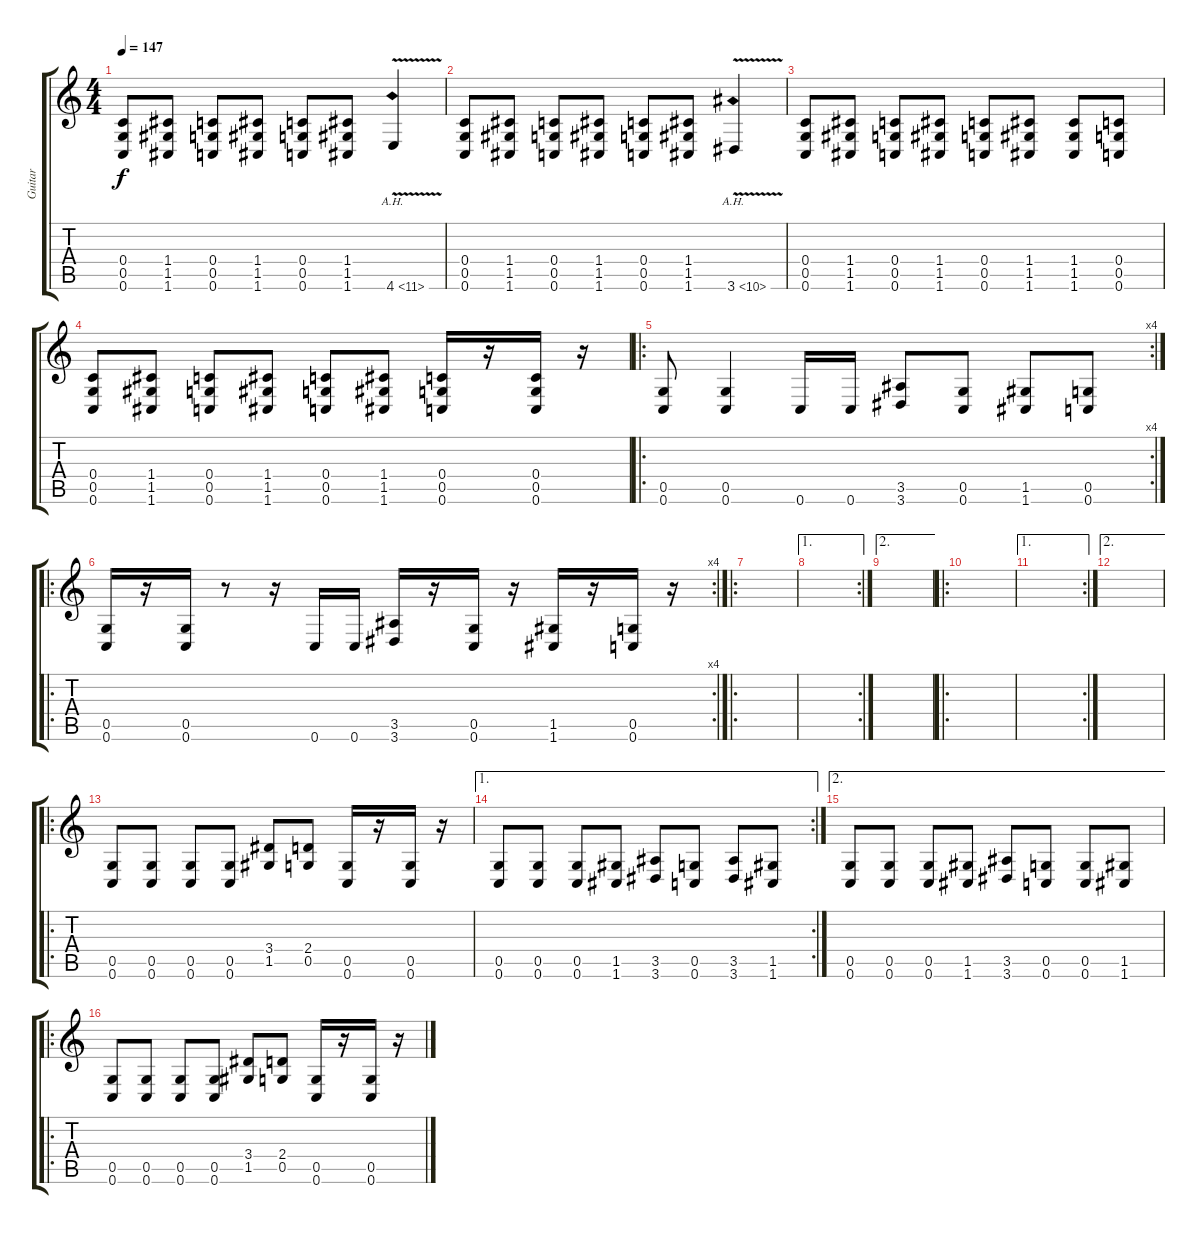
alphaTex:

\track ("Guitar" "Guitar") {instrument distortionguitar}
\staff {score tabs}
\tuning (D4 A3 F3 C3 G2 C2) {hide}
\ts (4 4)
\tempo 147
\clef g2
\ks c
(0.4 0.5 0.6).8{dy f} (1.4 1.5 1.6).8 (0.4 0.5 0.6).8 (1.4 1.5 1.6).8 (0.4 0.5 0.6).8 (1.4 1.5 1.6).8 4.6{ah 7 v}.4 |
(0.4 0.5 0.6).8 (1.4 1.5 1.6).8 (0.4 0.5 0.6).8 (1.4 1.5 1.6).8 (0.4 0.5 0.6).8 (1.4 1.5 1.6).8 3.6{ah 7 v}.4 |
(0.4 0.5 0.6).8 (1.4 1.5 1.6).8 (0.4 0.5 0.6).8 (1.4 1.5 1.6).8 (0.4 0.5 0.6).8 (1.4 1.5 1.6).8 (1.4 1.5 1.6).8 (0.4 0.5 0.6).8 |
(0.4 0.5 0.6).8 (1.4 1.5 1.6).8 (0.4 0.5 0.6).8 (1.4 1.5 1.6).8 (0.4 0.5 0.6).8 (1.4 1.5 1.6).8 (0.4 0.5 0.6).16 r.16 (0.4 0.5 0.6).16 r.16 |
\ro
\rc 4
(0.5 0.6).8 (0.5 0.6).4 0.6.16 0.6.16 (3.5 3.6).8 (0.5 0.6).8 (1.5 1.6).8 (0.5 0.6).8 |
\ro
\rc 4
(0.5 0.6).16 r.16 (0.5 0.6).16 r.8 r.16 0.6.16 0.6.16 (3.5 3.6).16 r.16 (0.5 0.6).16 r.16 (1.5 1.6).16 r.16 (0.5 0.6).16 r.16 |
\ro
|
\ae 1
\rc 2
|
\ae 2
|
\ro
|
\ae 1
\rc 2
|
\ae 2
|
\ro
(0.5 0.6).8 (0.5 0.6).8 (0.5 0.6).8 (0.5 0.6).8 (3.4 1.5).8 (2.4 0.5).8 (0.5 0.6).16 r.16 (0.5 0.6).16 r.16 |
\ae 1
\rc 2
(0.5 0.6).8 (0.5 0.6).8 (0.5 0.6).8 (1.5 1.6).8 (3.5 3.6).8 (0.5 0.6).8 (3.5 3.6).8 (1.5 1.6).8 |
\ae 2
(0.5 0.6).8 (0.5 0.6).8 (0.5 0.6).8 (1.5 1.6).8 (3.5 3.6).8 (0.5 0.6).8 (0.5 0.6).8 (1.5 1.6).8 |
\ro
(0.5 0.6).8 (0.5 0.6).8 (0.5 0.6).8 (0.5 0.6).8 (3.4 1.5).8 (2.4 0.5).8 (0.5 0.6).16 r.16 (0.5 0.6).16 r.16
